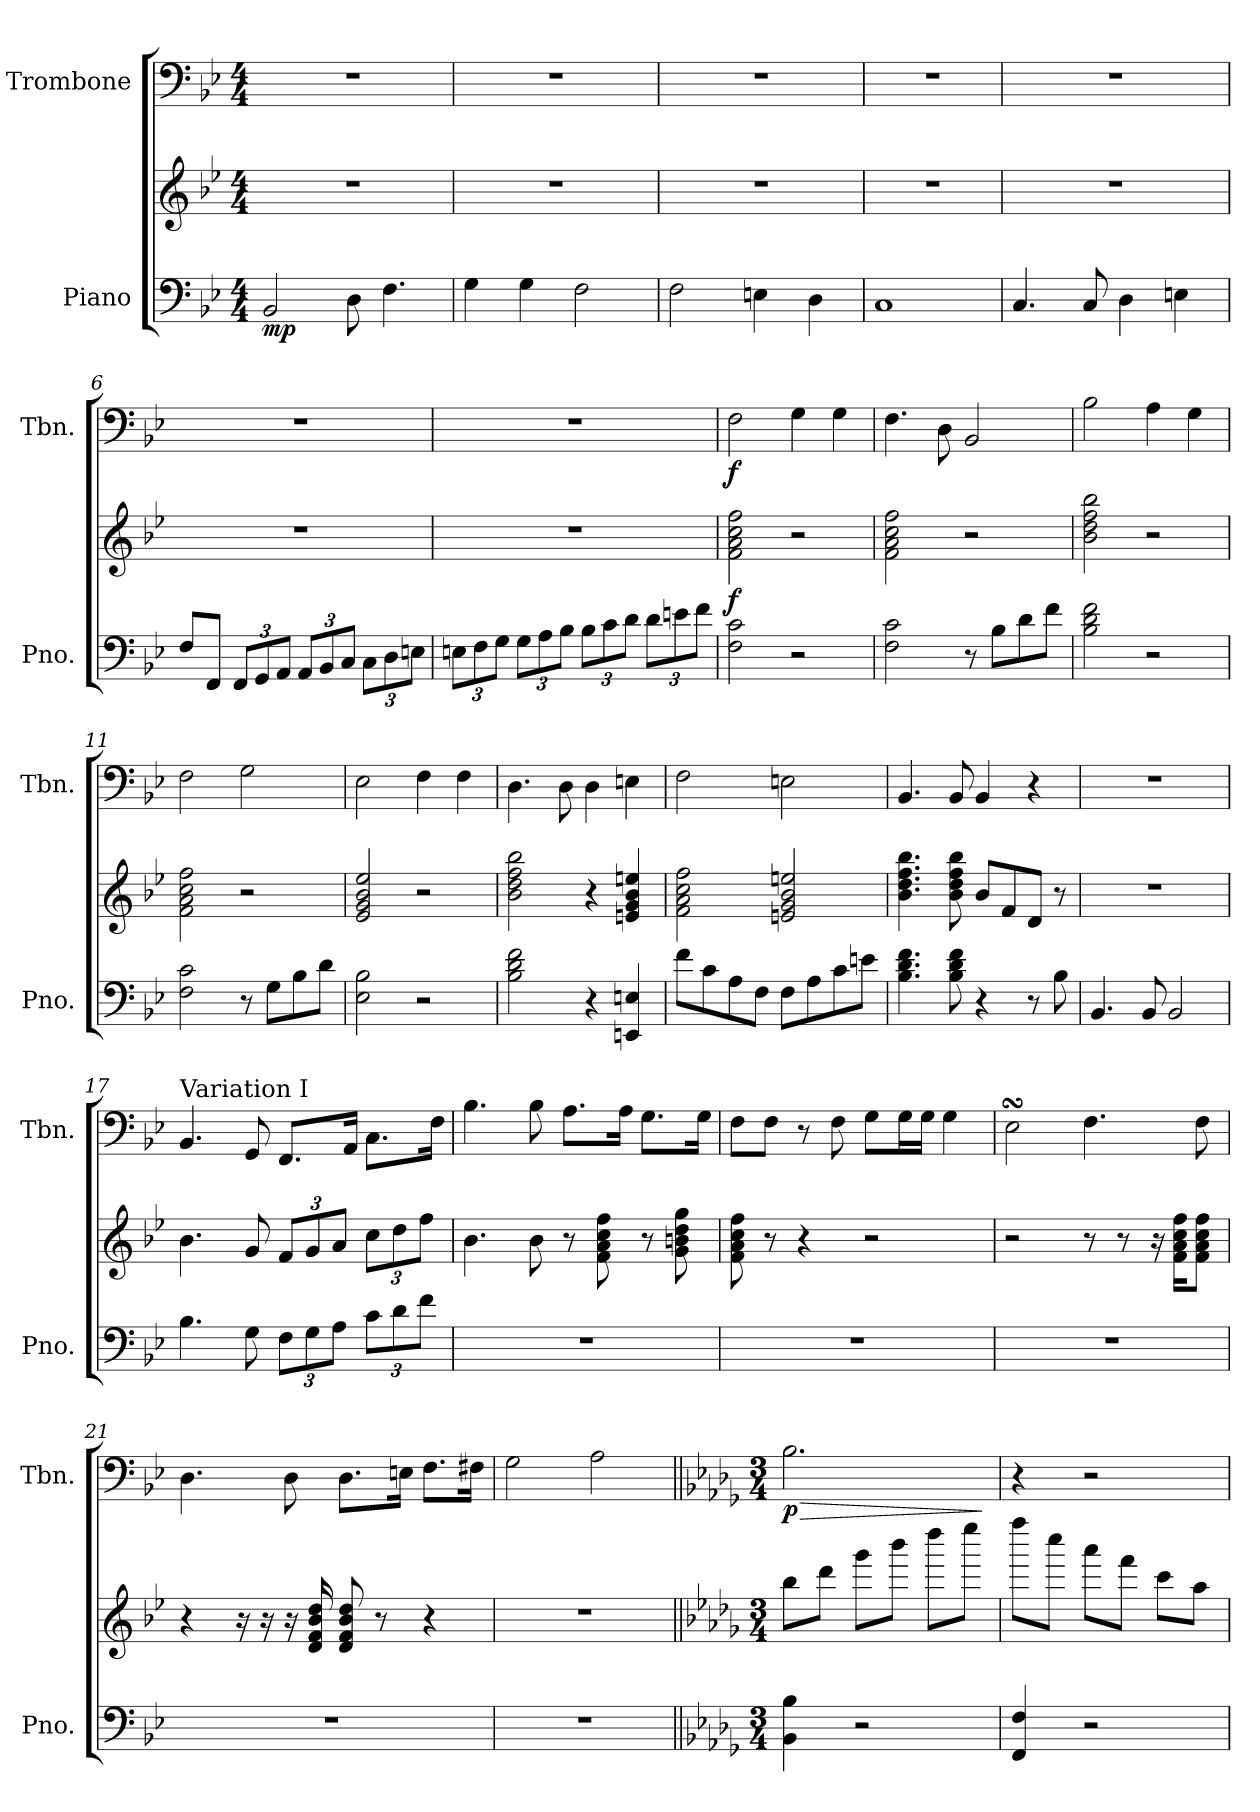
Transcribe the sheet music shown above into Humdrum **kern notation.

**kern	**kern	**dynam	**kern	**dynam
*part2	*part2	*part2	*part1	*part1
*staff3	*staff2	*staff2/3	*staff1	*staff1
*I"Piano	*	*	*I"Trombone	*
*I'Pno.	*	*	*I'Tbn.	*
*clefF4	*clefG2	*	*clefF4	*
*k[b-e-]	*k[b-e-]	*	*k[b-e-]	*
*M4/4	*M4/4	*	*M4/4	*
=1	=1	=1	=1	=1
!	!	!LO:DY:b=2	!	!
2BB-/	1r	mp	1r	.
8D\	.	.	.	.
4.F\	.	.	.	.
=2	=2	=2	=2	=2
4G\	1r	.	1r	.
4G\	.	.	.	.
2F\	.	.	.	.
=3	=3	=3	=3	=3
2F\	1r	.	1r	.
4En\	.	.	.	.
4D\	.	.	.	.
=4	=4	=4	=4	=4
1C	1r	.	1r	.
=5	=5	=5	=5	=5
4.C/	1r	.	1r	.
8C/	.	.	.	.
4D\	.	.	.	.
4En\	.	.	.	.
=6	=6	=6	=6	=6
8F/L	1r	.	1r	.
8FF/J	.	.	.	.
*Xbrackettup	*	*	*	*
12FF/L	.	.	.	.
12GG/	.	.	.	.
12AA/J	.	.	.	.
12AA/L	.	.	.	.
12BB-/	.	.	.	.
12C/J	.	.	.	.
12C\L	.	.	.	.
12D\	.	.	.	.
12En\J	.	.	.	.
!!LO:LB:g=z
=7	=7	=7	=7	=7
12En\L	1r	.	1r	.
12F\	.	.	.	.
12G\J	.	.	.	.
12G\L	.	.	.	.
12A\	.	.	.	.
12B-\J	.	.	.	.
12B-\L	.	.	.	.
12c\	.	.	.	.
12d\J	.	.	.	.
12d\L	.	.	.	.
12en\	.	.	.	.
12f\J	.	.	.	.
=8	=8	=8	=8	=8
!	!	!LO:DY:b	!	!LO:DY:b
2F\ 2c\	2f\ 2a\ 2cc\ 2ff\	f	2F\	f
2r	2r	.	4G\	.
.	.	.	4G\	.
=9	=9	=9	=9	=9
2F\ 2c\	2f\ 2a\ 2cc\ 2ff\	.	4.F\	.
.	.	.	8D\	.
8r	2r	.	2BB-/	.
8B-\L	.	.	.	.
8d\	.	.	.	.
8f\J	.	.	.	.
=10	=10	=10	=10	=10
2B-\ 2d\ 2f\	2b-\ 2dd\ 2ff\ 2bb-\	.	2B-\	.
2r	2r	.	4A\	.
.	.	.	4G\	.
=11	=11	=11	=11	=11
2F\ 2c\	2f\ 2a\ 2cc\ 2ff\	.	2F\	.
8r	2r	.	2G\	.
8G\L	.	.	.	.
8B-\	.	.	.	.
8d\J	.	.	.	.
=12	=12	=12	=12	=12
2E-\ 2B-\	2e-/ 2g/ 2b-/ 2ee-/	.	2E-\	.
2r	2r	.	4F\	.
.	.	.	4F\	.
!!LO:LB:g=z
=13	=13	=13	=13	=13
2B-\ 2d\ 2f\	2b-\ 2dd\ 2ff\ 2bb-\	.	4.D\	.
.	.	.	8D\	.
4r	4r	.	4D\	.
4EEn/ 4En/	4en/ 4g/ 4b-/ 4een/	.	4En\	.
=14	=14	=14	=14	=14
8f\L	2f\ 2a\ 2cc\ 2ff\	.	2F\	.
8c\	.	.	.	.
8A\	.	.	.	.
8F\J	.	.	.	.
8F\L	2en/ 2g/ 2b-/ 2een/	.	2En\	.
8A\	.	.	.	.
8c\	.	.	.	.
8en\J	.	.	.	.
=15	=15	=15	=15	=15
4.B-\ 4.d\ 4.f\	4.b-\ 4.dd\ 4.ff\ 4.bb-\	.	4.BB-/	.
8B-\ 8d\ 8f\	8b-\ 8dd\ 8ff\ 8bb-\	.	8BB-/	.
4r	8b-/L	.	4BB-/	.
.	8f/	.	.	.
8r	8d/J	.	4r	.
8B-\	8r	.	.	.
=16	=16	=16	=16	=16
4.BB-/	1r	.	1r	.
8BB-/	.	.	.	.
2BB-/	.	.	.	.
=17	=17	=17	=17	=17
!	!	!	!LO:TX:a:t=Variation I	!
4.B-\	4.b-\	.	4.BB-/	.
8G\	8g/	.	8GG/	.
*	*Xbrackettup	*	*	*
12F\L	12f/L	.	8.FF/L	.
12G\	12g/	.	.	.
12A\J	12a/J	.	.	.
.	.	.	16AA/Jk	.
12c\L	12cc\L	.	8.C\L	.
12d\	12dd\	.	.	.
12f\J	12ff\J	.	.	.
.	.	.	16F\Jk	.
!!LO:PB:g=z
=18	=18	=18	=18	=18
1r	4.b-\	.	4.B-\	.
.	8b-\	.	8B-\	.
.	8r	.	8.A\L	.
.	8f\ 8a\ 8cc\ 8ff\	.	.	.
.	.	.	16A\Jk	.
.	8r	.	8.G\L	.
.	8g\ 8bn\ 8dd\ 8gg\	.	.	.
.	.	.	16G\Jk	.
=19	=19	=19	=19	=19
1r	8f\ 8a\ 8cc\ 8ff\	.	8F\L	.
.	8r	.	8F\J	.
.	4r	.	8r	.
.	.	.	8F\	.
.	2r	.	8G\L	.
.	.	.	16G\L	.
.	.	.	16G\JJ	.
.	.	.	4G\	.
=20	=20	=20	=20	=20
1r	2r	.	2E-sSSs\	.
.	8r	.	4.F\	.
.	8r	.	.	.
.	16r	.	.	.
.	16f\ 16a\ 16cc\ 16ff\KL	.	.	.
.	8f\ 8a\ 8cc\ 8ff\J	.	8F\	.
=21	=21	=21	=21	=21
1r	4r	.	4.D\	.
.	16r	.	.	.
.	16r	.	.	.
.	16r	.	8D\	.
.	16d/ 16f/ 16b-/ 16dd/	.	.	.
.	8d/ 8f/ 8b-/ 8dd/	.	8.D\L	.
.	8r	.	.	.
.	.	.	16En\Jk	.
.	4r	.	8.F\L	.
.	.	.	16F#X\Jk	.
=22	=22	=22	=22	=22
1r	1r	.	2G\	.
.	.	.	2A\	.
!!LO:LB:g=z
=23||	=23||	=23||	=23||	=23||
*k[b-e-a-d-g-]	*k[b-e-a-d-g-]	*	*k[b-e-a-d-g-]	*
*M3/4	*M3/4	*	*M3/4	*
!	!	!	!	!LO:HP:b
!	!	!	!	!LO:DY:n=1:b
4BB-\ 4B-\	8bb-\L	.	2.B-\	> p
.	8ddd-\J	.	.	.
2r	8ggg-\L	.	.	.
.	8bbb-\J	.	.	.
.	8dddd-\L	.	.	.
.	8eeee-\J	.	.	.
.	.	.	.	]
=24	=24	=24	=24	=24
4FF/ 4F/	8ffff\L	.	4r	.
.	8cccc\J	.	.	.
2r	8aaa-\L	.	2r	.
.	8fff\J	.	.	.
.	8ccc\L	.	.	.
.	8aa-\J	.	.	.
=	=	=	=	=
*-	*-	*-	*-	*-
